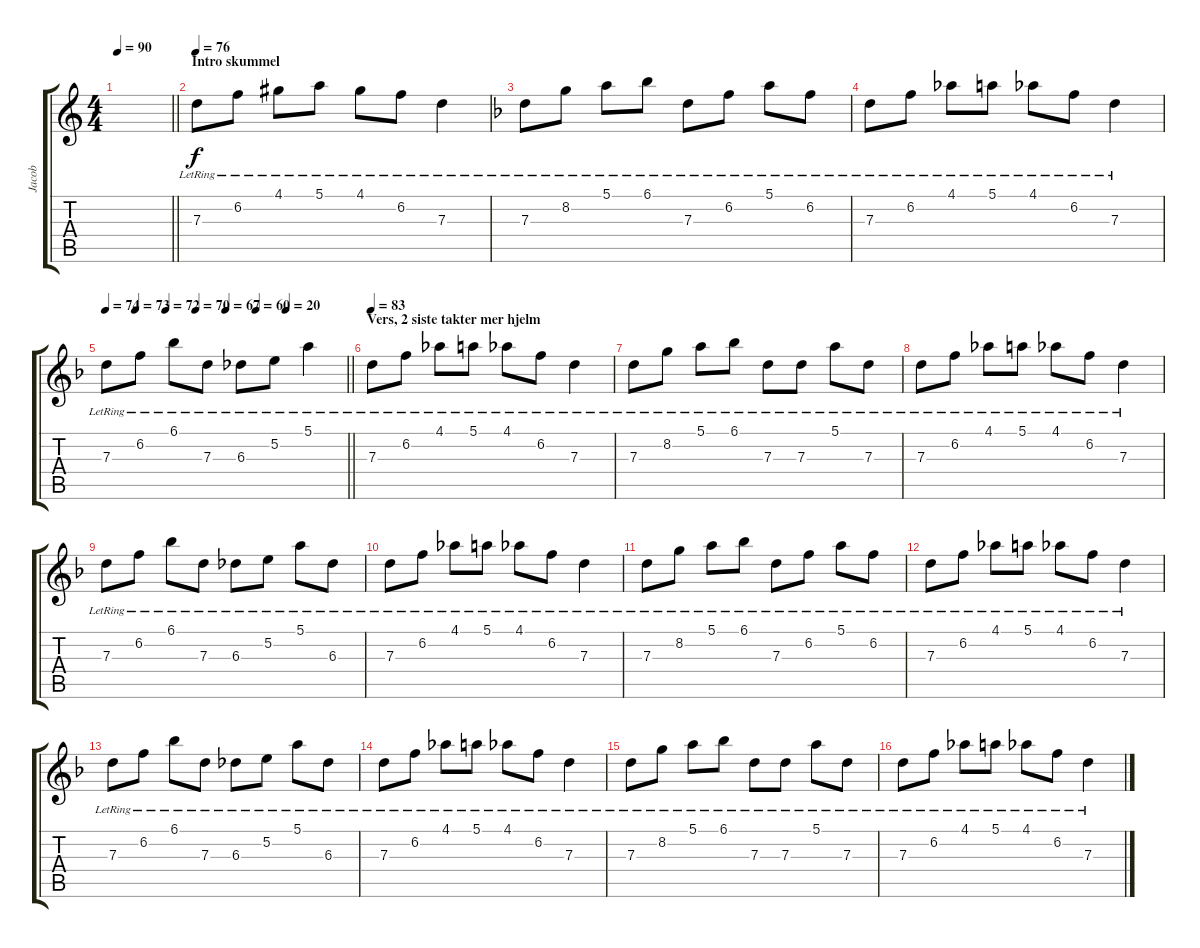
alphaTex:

\track ("Jacob" "Jacob") {instrument electricguitarjazz}
\staff {score tabs}
\tuning (E4 B3 G3 D3 A2 E2) {hide}
\ts (4 4)
\tempo 90
\clef g2
\barLineRight lightlight
\ks c
|
\section ("" "Intro skummel")
\tempo 76
7.3{lr}.8 6.2{lr}.8 4.1{lr}.8 5.1{lr}.8 4.1{lr}.8 6.2{lr}.8 7.3{lr}.4 |
\ks dminor
7.3{lr}.8 8.2{lr}.8 5.1{lr}.8 6.1{lr}.8 7.3{lr}.8 6.2{lr}.8 5.1{lr}.8 6.2{lr}.8 |
7.3{lr}.8 6.2{lr}.8 4.1{lr}.8 5.1{lr}.8 4.1{lr}.8 6.2{lr}.8 7.3{lr}.4 |
\tempo 74
\tempo (73 0.125)
\tempo (72 0.25)
\tempo (70 0.375)
\tempo (67 0.5)
\tempo (60 0.625)
\tempo (20 0.75)
\barLineRight lightlight
7.3{lr}.8 6.2{lr}.8 6.1{lr}.8 7.3{lr}.8 6.3{lr}.8 5.2{lr}.8 5.1{lr}.4 |
\section ("" "Vers, 2 siste takter mer hjelm")
\tempo 83
7.3{lr}.8 6.2{lr}.8 4.1{lr}.8 5.1{lr}.8 4.1{lr}.8 6.2{lr}.8 7.3{lr}.4 |
7.3{lr}.8 8.2{lr}.8 5.1{lr}.8 6.1{lr}.8 7.3{lr}.8 7.3{lr}.8 5.1{lr}.8 7.3{lr}.8 |
7.3{lr}.8 6.2{lr}.8 4.1{lr}.8 5.1{lr}.8 4.1{lr}.8 6.2{lr}.8 7.3{lr}.4 |
7.3{lr}.8 6.2{lr}.8 6.1{lr}.8 7.3{lr}.8 6.3{lr}.8 5.2{lr}.8 5.1{lr}.8 6.3{lr}.8 |
7.3{lr}.8 6.2{lr}.8 4.1{lr}.8 5.1{lr}.8 4.1{lr}.8 6.2{lr}.8 7.3{lr}.4 |
7.3{lr}.8 8.2{lr}.8 5.1{lr}.8 6.1{lr}.8 7.3{lr}.8 6.2{lr}.8 5.1{lr}.8 6.2{lr}.8 |
7.3{lr}.8 6.2{lr}.8 4.1{lr}.8 5.1{lr}.8 4.1{lr}.8 6.2{lr}.8 7.3{lr}.4 |
7.3{lr}.8 6.2{lr}.8 6.1{lr}.8 7.3{lr}.8 6.3{lr}.8 5.2{lr}.8 5.1{lr}.8 6.3{lr}.8 |
7.3{lr}.8 6.2{lr}.8 4.1{lr}.8 5.1{lr}.8 4.1{lr}.8 6.2{lr}.8 7.3{lr}.4 |
7.3{lr}.8 8.2{lr}.8 5.1{lr}.8 6.1{lr}.8 7.3{lr}.8 7.3{lr}.8 5.1{lr}.8 7.3{lr}.8 |
7.3{lr}.8 6.2{lr}.8 4.1{lr}.8 5.1{lr}.8 4.1{lr}.8 6.2{lr}.8 7.3{lr}.4
